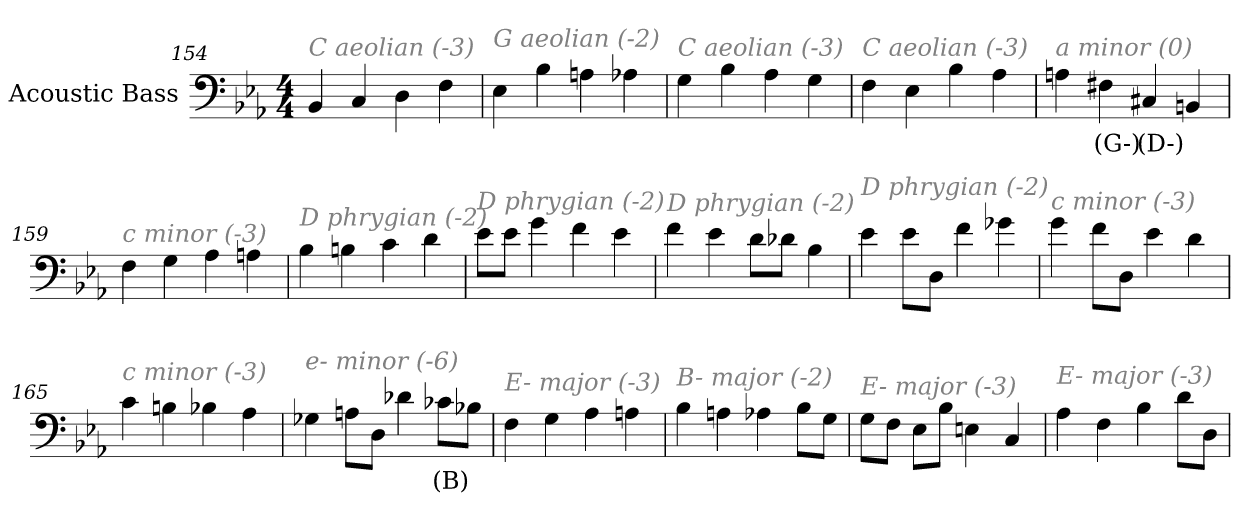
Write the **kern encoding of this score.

**kern	**text
*part1	*part1
*staff1	*staff1
*I"Acoustic Bass	*
*clefF4	*
*ITrd7c12	*
*k[b-e-a-]	*
*E-:	*
*M4/4	*
=154	=154
!LO:TX:i:color=#808080:t=C aeolian (-3)	!
4BBB-	.
4CC	.
4DD	.
4FF	.
=155	=155
!LO:TX:i:color=#808080:t=G aeolian (-2)	!
4EE-	.
4BB-	.
4AAn	.
4AA-X	.
=156	=156
!LO:TX:i:color=#808080:t=C aeolian (-3)	!
4GG	.
4BB-	.
4AA-	.
4GG	.
=157	=157
!LO:TX:i:color=#808080:t=C aeolian (-3)	!
4FF	.
4EE-	.
4BB-	.
4AA-	.
=158	=158
!LO:TX:i:color=#808080:t=a minor (0)	!
4AAn	.
4FF#Xi	(G-)
4CC#Xi	(D-)
4BBBn	.
=159	=159
!LO:TX:i:color=#808080:t=c minor (-3)	!
4FF	.
4GG	.
4AA-	.
4AAn	.
=160	=160
!LO:TX:i:color=#808080:t=D phrygian (-2)	!
4BB-	.
4BBn	.
4C	.
4D	.
=161	=161
!LO:TX:i:color=#808080:t=D phrygian (-2)	!
8E-L	.
8E-J	.
4G	.
4F	.
4E-	.
=162	=162
!LO:TX:i:color=#808080:t=D phrygian (-2)	!
4F	.
4E-	.
8DL	.
8D-XJ	.
4BB-	.
=163	=163
!LO:TX:i:color=#808080:t=D phrygian (-2)	!
4E-	.
8E-L	.
8DDJ	.
4F	.
4G-X	.
=164	=164
!LO:TX:i:color=#808080:t=c minor (-3)	!
4G	.
8FL	.
8DDJ	.
4E-	.
4D	.
=165	=165
!LO:TX:i:color=#808080:t=c minor (-3)	!
4C	.
4BBn	.
4BB-X	.
4AA-	.
=166	=166
!LO:TX:i:color=#808080:t=e- minor (-6)	!
4GG-X	.
8AAnL	.
8DDJ	.
4D-X	.
8C-XiL	(B)
8BB-XJ	.
=167	=167
!LO:TX:i:color=#808080:t=E- major (-3)	!
4FF	.
4GG	.
4AA-	.
4AAn	.
=168	=168
!LO:TX:i:color=#808080:t=B- major (-2)	!
4BB-	.
4AAn	.
4AA-X	.
8BB-L	.
8GGJ	.
=169	=169
!LO:TX:i:color=#808080:t=E- major (-3)	!
8GGL	.
8FFJ	.
8EE-L	.
8BB-J	.
4EEn	.
4CC	.
=170	=170
!LO:TX:i:color=#808080:t=E- major (-3)	!
4AA-	.
4FF	.
4BB-	.
8DL	.
8DDJ	.
=	=
*-	*-
